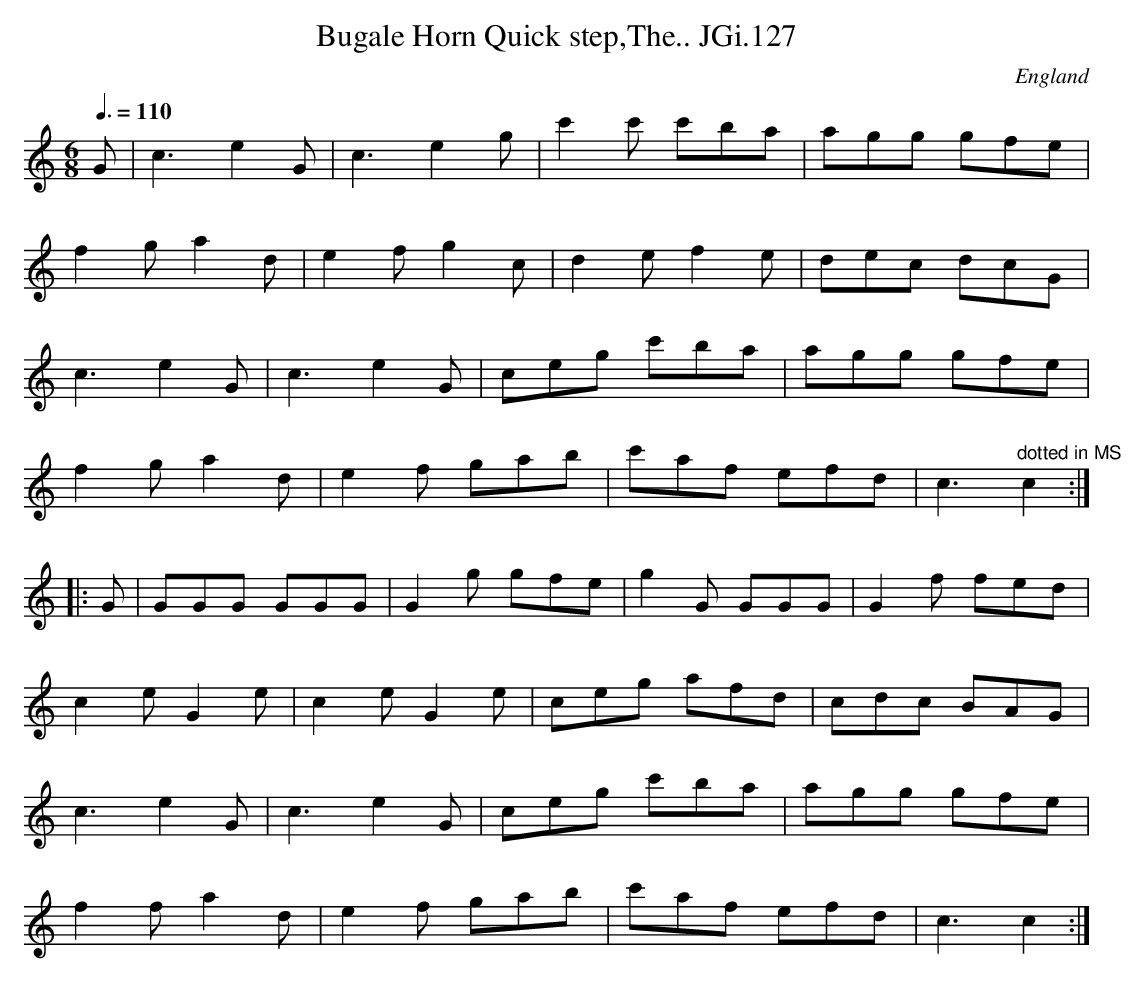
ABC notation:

X:1
T:Bugale Horn Quick step,The.. JGi.127
M:6/8
L:1/8
Q:3/8=110
O:England
K:C major
G|c3e2G|c3e2g|c'2c' c'ba|agg gfe|
f2ga2d|e2fg2c|d2ef2e|dec dcG|
c3e2G|c3e2G|ceg c'ba|agg gfe|
f2ga2d|e2f gab|c'af efd|c3"^dotted in MS"c2:|
|:G|GGG GGG|G2g gfe|g2G GGG|G2f fed|
c2eG2e|c2eG2e|ceg afd|cdc BAG|
c3e2G|c3e2G|ceg c'ba|agg gfe|
f2fa2d|e2f gab|c'af efd|c3c2:|
